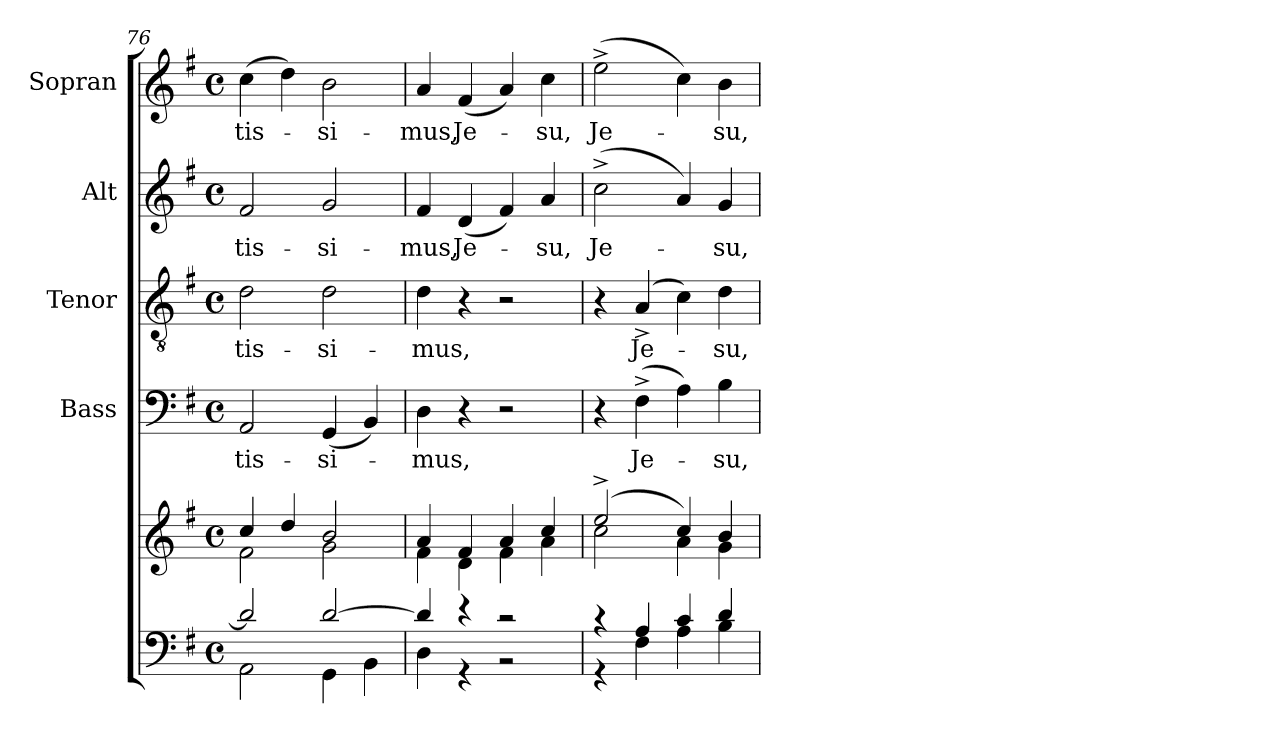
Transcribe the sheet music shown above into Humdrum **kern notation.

**kern	**kern	**kern	**text	**kern	**text	**kern	**text	**kern	**text
*part5	*part5	*part4	*part4	*part3	*part3	*part2	*part2	*part1	*part1
*staff6	*staff5	*staff4	*staff4	*staff3	*staff3	*staff2	*staff2	*staff1	*staff1
*	*	*I"Bass	*	*I"Tenor	*	*I"Alt	*	*I"Sopran	*
*	*	*I'B.	*	*I'T.	*	*I'A.	*	*I'S.	*
*clefF4	*clefG2	*clefF4	*	*clefGv2	*	*clefG2	*	*clefG2	*
*k[f#]	*k[f#]	*k[f#]	*	*k[f#]	*	*k[f#]	*	*k[f#]	*
*G:	*G:	*G:	*	*G:	*	*G:	*	*G:	*
*M4/4	*M4/4	*M4/4	*	*M4/4	*	*M4/4	*	*M4/4	*
*met(c)	*met(c)	*met(c)	*	*met(c)	*	*met(c)	*	*met(c)	*
=76	=76	=76	=76	=76	=76	=76	=76	=76	=76
*^	*^	*	*	*	*	*	*	*	*
!	!	!	!	!	!LO:LY:b	!	!LO:LY:b	!	!LO:LY:b	!	!LO:LY:b
2d/]	2AA\	4cc/	2f#\	2AA/	-tis-	2d\	-tis-	2f#/	-tis-	(>4cc\	-tis-
.	.	4dd/	.	.	.	.	.	.	.	4dd\)	.
!	!	!	!	!	!LO:LY:b	!	!LO:LY:b	!	!LO:LY:b	!	!LO:LY:b
[>2d/	4GG\	2b/	2g\	(<4GG/	-si-	2d\	-si-	2g/	-si-	2b\	-si-
.	4BB\	.	.	4BB/)	.	.	.	.	.	.	.
=77	=77	=77	=77	=77	=77	=77	=77	=77	=77	=77	=77
!	!	!	!	!	!LO:LY:b	!	!LO:LY:b	!	!LO:LY:b	!	!LO:LY:b
4d/]	4D\	4a/	4f#\	4D\	-mus,	4d\	-mus,	4f#/	-mus,	4a/	-mus,
!	!	!	!	!	!	!	!	!	!LO:LY:b	!	!LO:LY:b
4r	4r	4f#/	4d\	4r	.	4r	.	(<4d/	Je-	(<4f#/	Je-
2r	2r	4a/	4f#\	2r	.	2r	.	4f#/)	.	4a/)	.
!	!	!	!	!	!	!	!	!	!LO:LY:b	!	!LO:LY:b
.	.	4cc/	4a\	.	.	.	.	4a/	-su,	4cc\	-su,
!!LO:LB:g=z
=78	=78	=78	=78	=78	=78	=78	=78	=78	=78	=78	=78
!	!	!	!	!	!	!	!	!	!LO:LY:b	!	!LO:LY:b
4r	4r	(2ee^>/	2cc\	4r	.	4r	.	(>2cc^>\	Je-	(>2ee^>\	Je-
!	!	!	!	!	!LO:LY:b	!	!LO:LY:b	!	!	!	!
4A/	4F#\	.	.	(>4F#^>\	Je-	(4A^>/	Je-	.	.	.	.
4c/	4A\	4cc/)	4a\	4A\)	.	4c\)	.	4a/)	.	4cc\)	.
!	!	!	!	!	!LO:LY:b	!	!LO:LY:b	!	!LO:LY:b	!	!LO:LY:b
4d/	4B\	4b/	4g\	4B\	-su,	4d\	-su,	4g/	-su,	4b\	-su,
*v	*v	*	*	*	*	*	*	*	*	*	*
*	*v	*v	*	*	*	*	*	*	*	*
=	=	=	=	=	=	=	=	=	=
*-	*-	*-	*-	*-	*-	*-	*-	*-	*-
